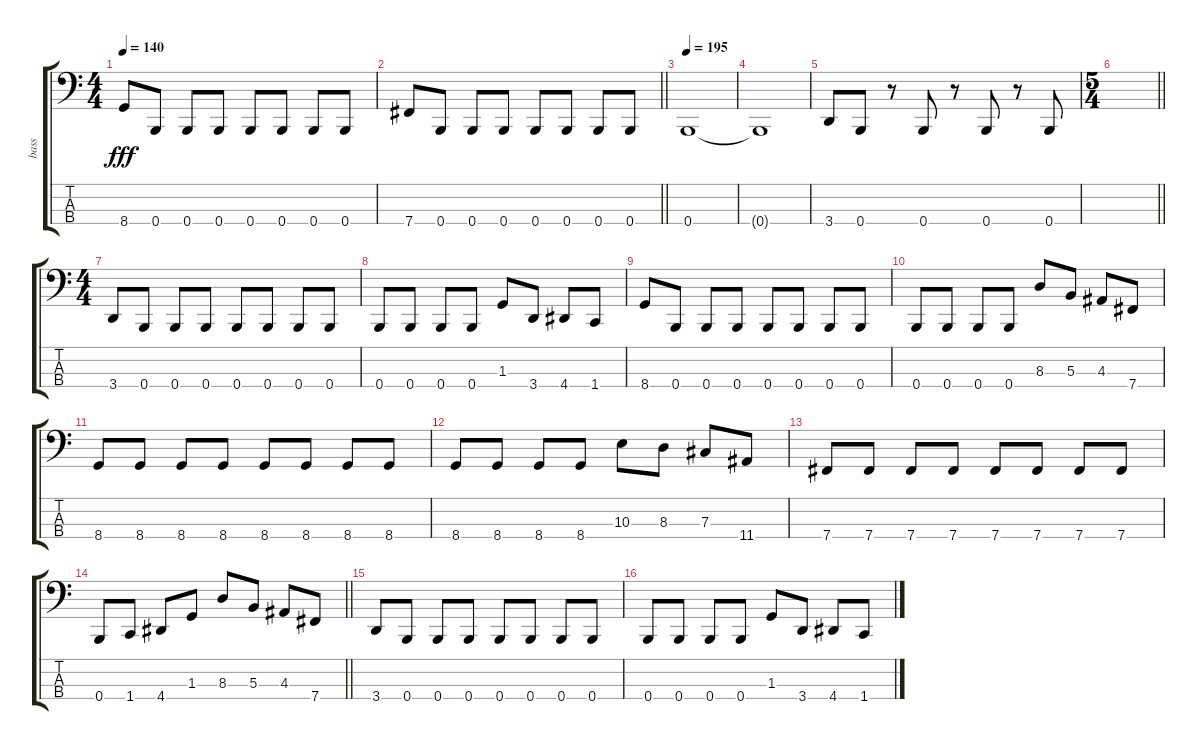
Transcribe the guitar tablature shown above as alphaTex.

\track ("bass" "bass") {instrument electricbasspick}
\staff {score tabs}
\tuning (E2 B1 Gb1 B0) {hide}
\ts (4 4)
\tempo 140
\clef f4
\ks c
8.4.8{dy fff} 0.4.8 0.4.8 0.4.8 0.4.8 0.4.8 0.4.8 0.4.8 |
\barLineRight lightlight
7.4.8 0.4.8 0.4.8 0.4.8 0.4.8 0.4.8 0.4.8 0.4.8 |
\section ("" "")
\tempo 195
0.4.1 |
0.4{t}.1 |
3.4.8 0.4.8 r.8 0.4.8 r.8 0.4.8 r.8 0.4.8 |
\ts (5 4)
\barLineRight lightlight
|
\ts (4 4)
\section ("" "")
3.4.8 0.4.8 0.4.8 0.4.8 0.4.8 0.4.8 0.4.8 0.4.8 |
0.4.8 0.4.8 0.4.8 0.4.8 1.3.8 3.4.8 4.4.8 1.4.8 |
8.4.8 0.4.8 0.4.8 0.4.8 0.4.8 0.4.8 0.4.8 0.4.8 |
0.4.8 0.4.8 0.4.8 0.4.8 8.3.8 5.3.8 4.3.8 7.4.8 |
8.4.8 8.4.8 8.4.8 8.4.8 8.4.8 8.4.8 8.4.8 8.4.8 |
8.4.8 8.4.8 8.4.8 8.4.8 10.3.8 8.3.8 7.3.8 11.4.8 |
7.4.8 7.4.8 7.4.8 7.4.8 7.4.8 7.4.8 7.4.8 7.4.8 |
\barLineRight lightlight
0.4.8 1.4.8 4.4.8 1.3.8 8.3.8 5.3.8 4.3.8 7.4.8 |
3.4.8 0.4.8 0.4.8 0.4.8 0.4.8 0.4.8 0.4.8 0.4.8 |
0.4.8 0.4.8 0.4.8 0.4.8 1.3.8 3.4.8 4.4.8 1.4.8
